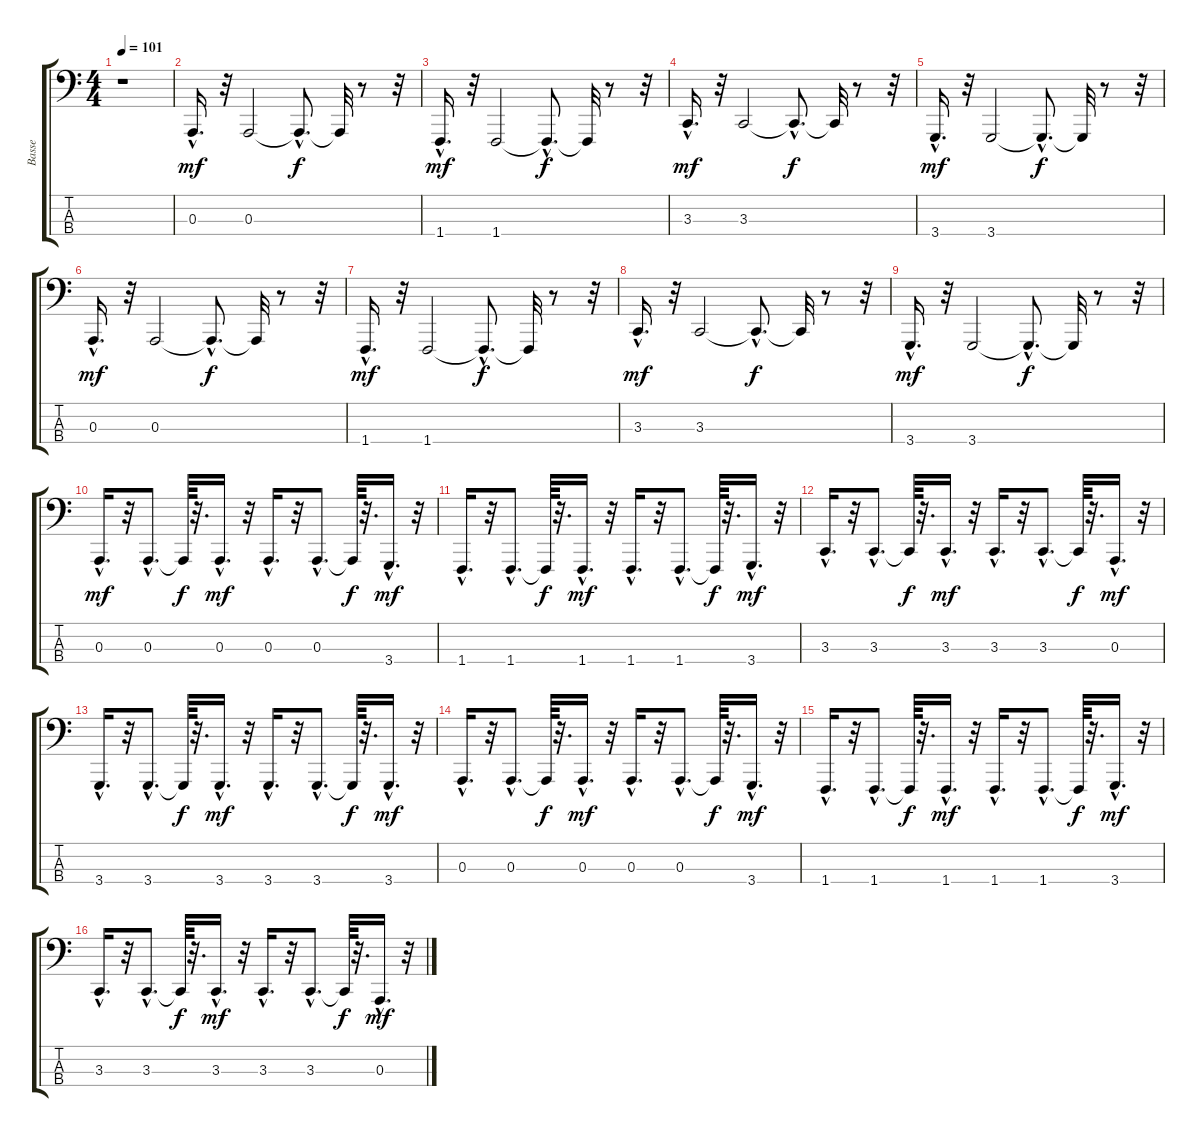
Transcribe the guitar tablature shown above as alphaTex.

\track ("Basse" "Basse") {instrument reversecymbal}
\staff {score tabs}
\tuning (G2 D2 A1 E1) {hide}
\ts (4 4)
\tempo 101
\clef f4
\ks c
r.1{dy mf instrument reversecymbal} |
0.3{hac}.16{d} r.32 0.3.2 0.3{hac t}.8{d dy f} 0.3{t}.32 r.8 r.32 |
1.4{hac}.16{d dy mf} r.32 1.4.2 1.4{hac t}.8{d dy f} 1.4{t}.32 r.8 r.32 |
3.3{hac}.16{d dy mf} r.32 3.3.2 3.3{hac t}.8{d dy f} 3.3{t}.32 r.8 r.32 |
3.4{hac}.16{d dy mf} r.32 3.4.2 3.4{hac t}.8{d dy f} 3.4{t}.32 r.8 r.32 |
0.3{hac}.16{d dy mf} r.32 0.3.2 0.3{hac t}.8{d dy f} 0.3{t}.32 r.8 r.32 |
1.4{hac}.16{d dy mf} r.32 1.4.2 1.4{hac t}.8{d dy f} 1.4{t}.32 r.8 r.32 |
3.3{hac}.16{d dy mf} r.32 3.3.2 3.3{hac t}.8{d dy f} 3.3{t}.32 r.8 r.32 |
3.4{hac}.16{d dy mf} r.32 3.4.2 3.4{hac t}.8{d dy f} 3.4{t}.32 r.8 r.32 |
0.3{hac}.16{d dy mf} r.32 0.3{hac}.8{d} 0.3{t}.64{dy f} r.32{d} 0.3{hac}.16{d dy mf} r.32 0.3{hac}.16{d} r.32 0.3{hac}.8{d} 0.3{t}.64{dy f} r.32{d} 3.4{hac}.16{d dy mf} r.32 |
1.4{hac}.16{d} r.32 1.4{hac}.8{d} 1.4{t}.64{dy f} r.32{d} 1.4{hac}.16{d dy mf} r.32 1.4{hac}.16{d} r.32 1.4{hac}.8{d} 1.4{t}.64{dy f} r.32{d} 3.4{hac}.16{d dy mf} r.32 |
3.3{hac}.16{d} r.32 3.3{hac}.8{d} 3.3{t}.64{dy f} r.32{d} 3.3{hac}.16{d dy mf} r.32 3.3{hac}.16{d} r.32 3.3{hac}.8{d} 3.3{t}.64{dy f} r.32{d} 0.3{hac}.16{d dy mf} r.32 |
3.4{hac}.16{d} r.32 3.4{hac}.8{d} 3.4{t}.64{dy f} r.32{d} 3.4{hac}.16{d dy mf} r.32 3.4{hac}.16{d} r.32 3.4{hac}.8{d} 3.4{t}.64{dy f} r.32{d} 3.4{hac}.16{d dy mf} r.32 |
0.3{hac}.16{d} r.32 0.3{hac}.8{d} 0.3{t}.64{dy f} r.32{d} 0.3{hac}.16{d dy mf} r.32 0.3{hac}.16{d} r.32 0.3{hac}.8{d} 0.3{t}.64{dy f} r.32{d} 3.4{hac}.16{d dy mf} r.32 |
1.4{hac}.16{d} r.32 1.4{hac}.8{d} 1.4{t}.64{dy f} r.32{d} 1.4{hac}.16{d dy mf} r.32 1.4{hac}.16{d} r.32 1.4{hac}.8{d} 1.4{t}.64{dy f} r.32{d} 3.4{hac}.16{d dy mf} r.32 |
3.3{hac}.16{d} r.32 3.3{hac}.8{d} 3.3{t}.64{dy f} r.32{d} 3.3{hac}.16{d dy mf} r.32 3.3{hac}.16{d} r.32 3.3{hac}.8{d} 3.3{t}.64{dy f} r.32{d} 0.3{hac}.16{d dy mf} r.32
